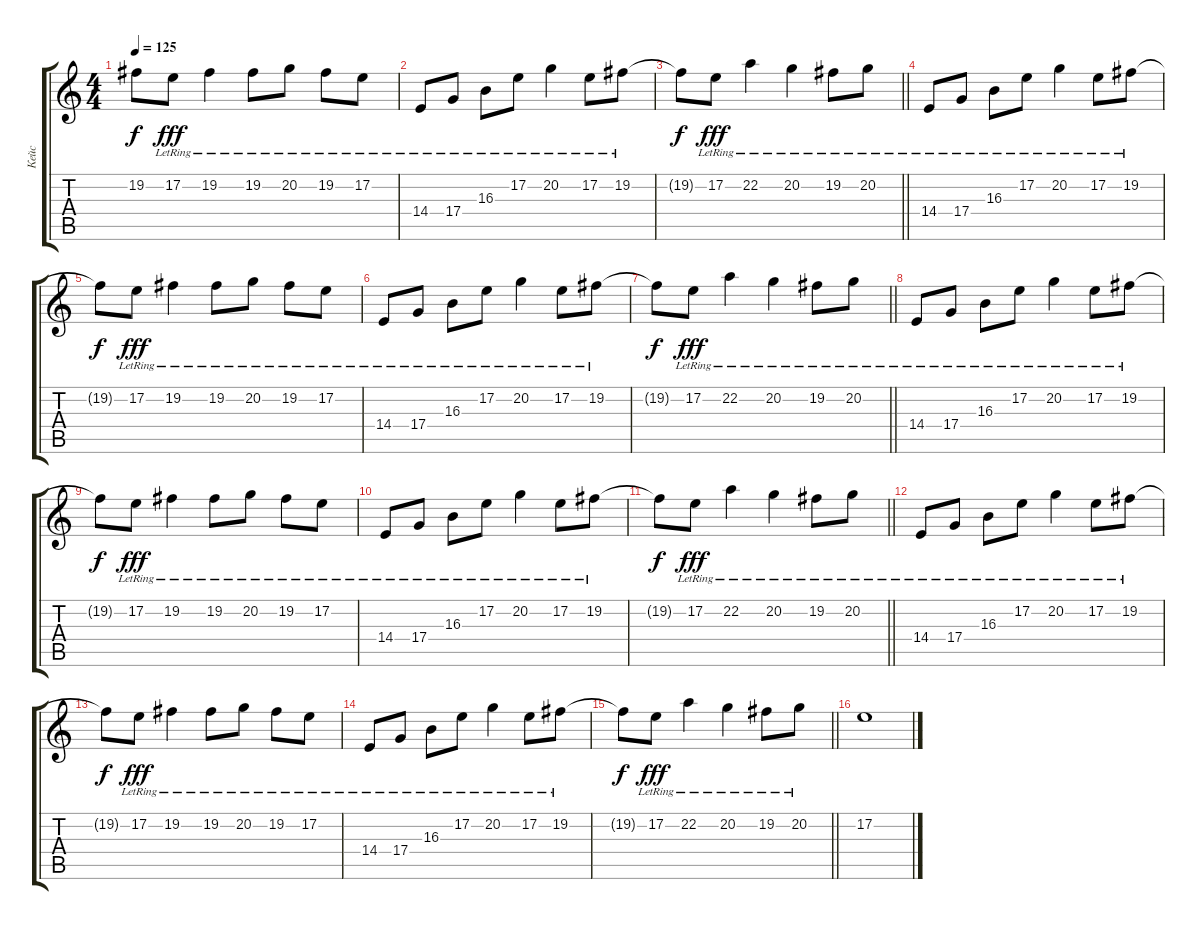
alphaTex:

\track ("Кейс" "Кейс") {instrument brightacousticpiano}
\staff {score tabs}
\tuning (E4 B3 G3 D3 A2 E2) {hide}
\ts (4 4)
\tempo 125
\clef g2
\ks c
19.2{t}.8{dy f} 17.2{lr}.8{dy fff} 19.2{lr}.4 19.2{lr}.8 20.2{lr}.8 19.2{lr}.8 17.2{lr}.8 |
14.4{lr}.8 17.4{lr}.8 16.3{lr}.8 17.2{lr}.8 20.2{lr}.4 17.2{lr}.8 19.2{lr}.8 |
\barLineRight lightlight
19.2{t}.8{dy f} 17.2{lr}.8{dy fff} 22.2{lr}.4 20.2{lr}.4 19.2{lr}.8 20.2{lr}.8 |
14.4{lr}.8 17.4{lr}.8 16.3{lr}.8 17.2{lr}.8 20.2{lr}.4 17.2{lr}.8 19.2{lr}.8 |
19.2{t}.8{dy f} 17.2{lr}.8{dy fff} 19.2{lr}.4 19.2{lr}.8 20.2{lr}.8 19.2{lr}.8 17.2{lr}.8 |
14.4{lr}.8 17.4{lr}.8 16.3{lr}.8 17.2{lr}.8 20.2{lr}.4 17.2{lr}.8 19.2{lr}.8 |
\barLineRight lightlight
19.2{t}.8{dy f} 17.2{lr}.8{dy fff} 22.2{lr}.4 20.2{lr}.4 19.2{lr}.8 20.2{lr}.8 |
14.4{lr}.8 17.4{lr}.8 16.3{lr}.8 17.2{lr}.8 20.2{lr}.4 17.2{lr}.8 19.2{lr}.8 |
19.2{t}.8{dy f} 17.2{lr}.8{dy fff} 19.2{lr}.4 19.2{lr}.8 20.2{lr}.8 19.2{lr}.8 17.2{lr}.8 |
14.4{lr}.8 17.4{lr}.8 16.3{lr}.8 17.2{lr}.8 20.2{lr}.4 17.2{lr}.8 19.2{lr}.8 |
\barLineRight lightlight
19.2{t}.8{dy f} 17.2{lr}.8{dy fff} 22.2{lr}.4 20.2{lr}.4 19.2{lr}.8 20.2{lr}.8 |
14.4{lr}.8 17.4{lr}.8 16.3{lr}.8 17.2{lr}.8 20.2{lr}.4 17.2{lr}.8 19.2{lr}.8 |
19.2{t}.8{dy f} 17.2{lr}.8{dy fff} 19.2{lr}.4 19.2{lr}.8 20.2{lr}.8 19.2{lr}.8 17.2{lr}.8 |
14.4{lr}.8 17.4{lr}.8 16.3{lr}.8 17.2{lr}.8 20.2{lr}.4 17.2{lr}.8 19.2{lr}.8 |
\barLineRight lightlight
19.2{t}.8{dy f} 17.2{lr}.8{dy fff} 22.2{lr}.4 20.2{lr}.4 19.2{lr}.8 20.2{lr}.8 |
17.2.1
